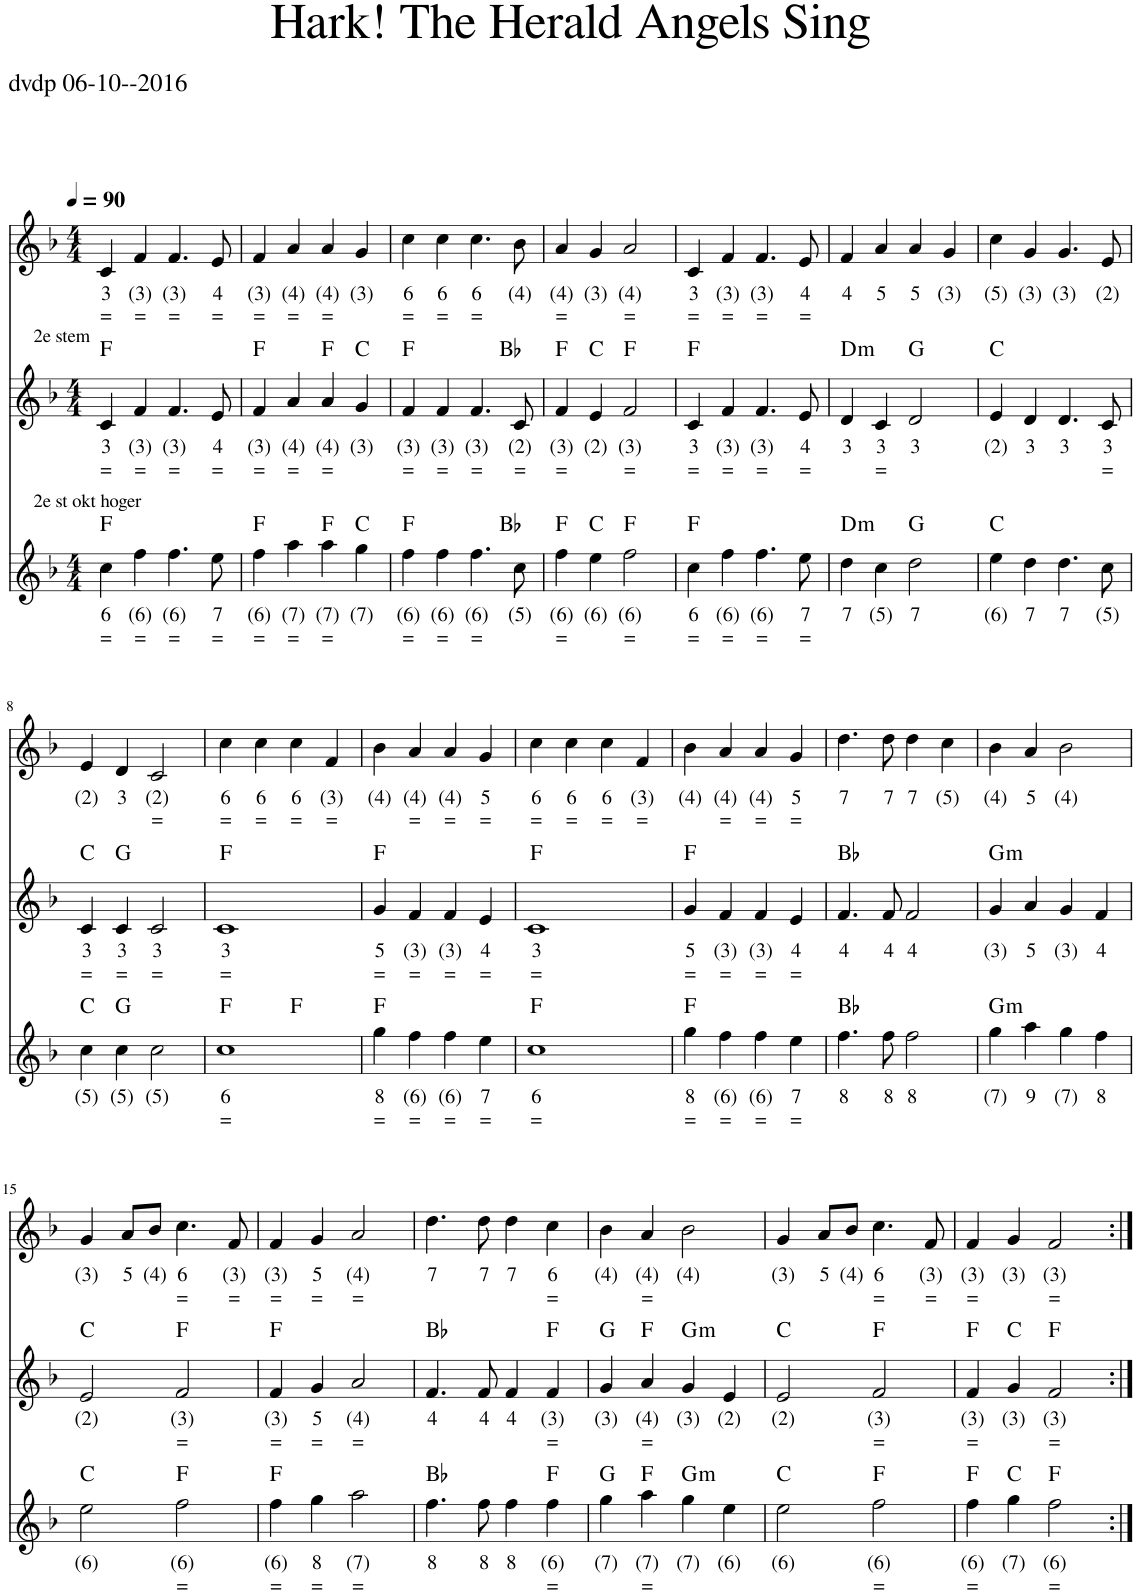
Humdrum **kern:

**kern	**text	**text	**kern	**text	**text	**harte	**kern	**text	**text
*part3	*part3	*part3	*part2	*part2	*part2	*part2	*part1	*part1	*part1
*staff3	*staff3	*staff3	*staff2	*staff2	*staff2	*	*staff1	*staff1	*staff1
*I"Stem	*	*	*I"Stem	*	*	*	*I"Stem	*	*
*clefG2	*	*	*clefG2	*	*	*	*clefG2	*	*
*k[b-]	*	*	*k[b-]	*	*	*	*k[b-]	*	*
*M4/4	*	*	*M4/4	*	*	*	*M4/4	*	*
*MM90	*	*	*MM90	*	*	*	*MM90	*	*
=1	=1	=1	=1	=1	=1	=1	=1	=1	=1
!	!	!	!LO:TX:a:t=2e stem	!	!	!	!	!	!
!LO:TX:a:t=2e st okt hoger	!	!	!	!	!	!	!	!	!
!	!LO:LY:b	!LO:LY:b	!	!LO:LY:b	!LO:LY:b	!	!	!LO:LY:b	!LO:LY:b
4cc\	6	=	4c/	3	=	F:maj	4c/	3	=
!	!LO:LY:b	!LO:LY:b	!	!LO:LY:b	!LO:LY:b	!	!	!LO:LY:b	!LO:LY:b
4ff\	(6)	=	4f/	(3)	=	.	4f/	(3)	=
!	!LO:LY:b	!LO:LY:b	!	!LO:LY:b	!LO:LY:b	!	!	!LO:LY:b	!LO:LY:b
4.ff\	(6)	=	4.f/	(3)	=	.	4.f/	(3)	=
!	!LO:LY:b	!LO:LY:b	!	!LO:LY:b	!LO:LY:b	!	!	!LO:LY:b	!LO:LY:b
8ee\	7	=	8e/	4	=	.	8e/	4	=
=2	=2	=2	=2	=2	=2	=2	=2	=2	=2
!	!LO:LY:b	!LO:LY:b	!	!LO:LY:b	!LO:LY:b	!	!	!LO:LY:b	!LO:LY:b
4ff\	(6)	=	4f/	(3)	=	F:maj	4f/	(3)	=
!	!LO:LY:b	!LO:LY:b	!	!LO:LY:b	!LO:LY:b	!	!	!LO:LY:b	!LO:LY:b
4aa\	(7)	=	4a/	(4)	=	.	4a/	(4)	=
!	!LO:LY:b	!LO:LY:b	!	!LO:LY:b	!LO:LY:b	!	!	!LO:LY:b	!LO:LY:b
4aa\	(7)	=	4a/	(4)	=	F:maj	4a/	(4)	=
!	!LO:LY:b	!	!	!LO:LY:b	!	!	!	!LO:LY:b	!
4gg\	(7)	.	4g/	(3)	.	C:maj	4g/	(3)	.
=3	=3	=3	=3	=3	=3	=3	=3	=3	=3
!	!LO:LY:b	!LO:LY:b	!	!LO:LY:b	!LO:LY:b	!	!	!LO:LY:b	!LO:LY:b
*	*	*	*^	*	*	*	*	*	*
4ff\	(6)	=	4f/	2.ryy	(3)	=	F:maj	4cc\	6	=
!	!LO:LY:b	!LO:LY:b	!	!	!LO:LY:b	!LO:LY:b	!	!	!LO:LY:b	!LO:LY:b
4ff\	(6)	=	4f/	.	(3)	=	.	4cc\	6	=
!	!LO:LY:b	!LO:LY:b	!	!	!LO:LY:b	!LO:LY:b	!	!	!LO:LY:b	!LO:LY:b
4.ff\	(6)	=	4.f/	.	(3)	=	.	4.cc\	6	=
.	.	.	.	4ryy	.	.	Bb:maj	.	.	.
!	!LO:LY:b	!	!	!	!LO:LY:b	!LO:LY:b	!	!	!LO:LY:b	!
8cc\	(5)	.	8c/	.	(2)	=	.	8b-\	(4)	.
=4	=4	=4	=4	=4	=4	=4	=4	=4	=4	=4
!	!LO:LY:b	!LO:LY:b	!	!	!LO:LY:b	!LO:LY:b	!	!	!LO:LY:b	!LO:LY:b
*	*	*	*v	*v	*	*	*	*	*	*
4ff\	(6)	=	4f/	(3)	=	F:maj	4a/	(4)	=
!	!LO:LY:b	!	!	!LO:LY:b	!	!	!	!LO:LY:b	!
4ee\	(6)	.	4e/	(2)	.	C:maj	4g/	(3)	.
!	!LO:LY:b	!LO:LY:b	!	!LO:LY:b	!LO:LY:b	!	!	!LO:LY:b	!LO:LY:b
2ff\	(6)	=	2f/	(3)	=	F:maj	2a/	(4)	=
=5	=5	=5	=5	=5	=5	=5	=5	=5	=5
!	!LO:LY:b	!LO:LY:b	!	!LO:LY:b	!LO:LY:b	!	!	!LO:LY:b	!LO:LY:b
4cc\	6	=	4c/	3	=	F:maj	4c/	3	=
!	!LO:LY:b	!LO:LY:b	!	!LO:LY:b	!LO:LY:b	!	!	!LO:LY:b	!LO:LY:b
4ff\	(6)	=	4f/	(3)	=	.	4f/	(3)	=
!	!LO:LY:b	!LO:LY:b	!	!LO:LY:b	!LO:LY:b	!	!	!LO:LY:b	!LO:LY:b
4.ff\	(6)	=	4.f/	(3)	=	.	4.f/	(3)	=
!	!LO:LY:b	!LO:LY:b	!	!LO:LY:b	!LO:LY:b	!	!	!LO:LY:b	!LO:LY:b
8ee\	7	=	8e/	4	=	.	8e/	4	=
=6	=6	=6	=6	=6	=6	=6	=6	=6	=6
!	!LO:LY:b	!	!	!LO:LY:b	!	!LO:H:kt=m	!	!LO:LY:b	!
4dd\	7	.	4d/	3	.	D:min	4f/	4	.
!	!LO:LY:b	!	!	!LO:LY:b	!LO:LY:b	!	!	!LO:LY:b	!
4cc\	(5)	.	4c/	3	=	.	4a/	5	.
!	!LO:LY:b	!	!	!LO:LY:b	!	!	!	!LO:LY:b	!
2dd\	7	.	2d/	3	.	G:maj	4a/	5	.
!	!	!	!	!	!	!	!	!LO:LY:b	!
.	.	.	.	.	.	.	4g/	(3)	.
=7	=7	=7	=7	=7	=7	=7	=7	=7	=7
!	!LO:LY:b	!	!	!LO:LY:b	!	!	!	!LO:LY:b	!
4ee\	(6)	.	4e/	(2)	.	C:maj	4cc\	(5)	.
!	!LO:LY:b	!	!	!LO:LY:b	!	!	!	!LO:LY:b	!
4dd\	7	.	4d/	3	.	.	4g/	(3)	.
!	!LO:LY:b	!	!	!LO:LY:b	!	!	!	!LO:LY:b	!
4.dd\	7	.	4.d/	3	.	.	4.g/	(3)	.
!	!LO:LY:b	!	!	!LO:LY:b	!LO:LY:b	!	!	!LO:LY:b	!
8cc\	(5)	.	8c/	3	=	.	8e/	(2)	.
!!LO:LB:g=z
=8	=8	=8	=8	=8	=8	=8	=8	=8	=8
!	!LO:LY:b	!	!	!LO:LY:b	!LO:LY:b	!	!	!LO:LY:b	!
4cc\	(5)	.	4c/	3	=	C:maj	4e/	(2)	.
!	!LO:LY:b	!	!	!LO:LY:b	!LO:LY:b	!	!	!LO:LY:b	!
4cc\	(5)	.	4c/	3	=	G:maj	4d/	3	.
!	!LO:LY:b	!	!	!LO:LY:b	!LO:LY:b	!	!	!LO:LY:b	!LO:LY:b
2cc\	(5)	.	2c/	3	=	.	2c/	(2)	=
=9	=9	=9	=9	=9	=9	=9	=9	=9	=9
!	!LO:LY:b	!LO:LY:b	!	!LO:LY:b	!LO:LY:b	!	!	!LO:LY:b	!LO:LY:b
1cc	6	=	1c	3	=	F:maj	4cc\	6	=
!	!	!	!	!	!	!	!	!LO:LY:b	!LO:LY:b
.	.	.	.	.	.	.	4cc\	6	=
!	!	!	!	!	!	!	!	!LO:LY:b	!LO:LY:b
.	.	.	.	.	.	.	4cc\	6	=
!	!	!	!	!	!	!	!	!LO:LY:b	!LO:LY:b
.	.	.	.	.	.	.	4f/	(3)	=
=10	=10	=10	=10	=10	=10	=10	=10	=10	=10
!	!LO:LY:b	!LO:LY:b	!	!LO:LY:b	!LO:LY:b	!	!	!LO:LY:b	!
4gg\	8	=	4g/	5	=	F:maj	4b-\	(4)	.
!	!LO:LY:b	!LO:LY:b	!	!LO:LY:b	!LO:LY:b	!	!	!LO:LY:b	!LO:LY:b
4ff\	(6)	=	4f/	(3)	=	.	4a/	(4)	=
!	!LO:LY:b	!LO:LY:b	!	!LO:LY:b	!LO:LY:b	!	!	!LO:LY:b	!LO:LY:b
4ff\	(6)	=	4f/	(3)	=	.	4a/	(4)	=
!	!LO:LY:b	!LO:LY:b	!	!LO:LY:b	!LO:LY:b	!	!	!LO:LY:b	!LO:LY:b
4ee\	7	=	4e/	4	=	.	4g/	5	=
=11	=11	=11	=11	=11	=11	=11	=11	=11	=11
!	!LO:LY:b	!LO:LY:b	!	!LO:LY:b	!LO:LY:b	!	!	!LO:LY:b	!LO:LY:b
1cc	6	=	1c	3	=	F:maj	4cc\	6	=
!	!	!	!	!	!	!	!	!LO:LY:b	!LO:LY:b
.	.	.	.	.	.	.	4cc\	6	=
!	!	!	!	!	!	!	!	!LO:LY:b	!LO:LY:b
.	.	.	.	.	.	.	4cc\	6	=
!	!	!	!	!	!	!	!	!LO:LY:b	!LO:LY:b
.	.	.	.	.	.	.	4f/	(3)	=
=12	=12	=12	=12	=12	=12	=12	=12	=12	=12
!	!LO:LY:b	!LO:LY:b	!	!LO:LY:b	!LO:LY:b	!	!	!LO:LY:b	!
4gg\	8	=	4g/	5	=	F:maj	4b-\	(4)	.
!	!LO:LY:b	!LO:LY:b	!	!LO:LY:b	!LO:LY:b	!	!	!LO:LY:b	!LO:LY:b
4ff\	(6)	=	4f/	(3)	=	.	4a/	(4)	=
!	!LO:LY:b	!LO:LY:b	!	!LO:LY:b	!LO:LY:b	!	!	!LO:LY:b	!LO:LY:b
4ff\	(6)	=	4f/	(3)	=	.	4a/	(4)	=
!	!LO:LY:b	!LO:LY:b	!	!LO:LY:b	!LO:LY:b	!	!	!LO:LY:b	!LO:LY:b
4ee\	7	=	4e/	4	=	.	4g/	5	=
=13	=13	=13	=13	=13	=13	=13	=13	=13	=13
!	!LO:LY:b	!	!	!LO:LY:b	!	!	!	!LO:LY:b	!
4.ff\	8	.	4.f/	4	.	Bb:maj	4.dd\	7	.
!	!LO:LY:b	!	!	!LO:LY:b	!	!	!	!LO:LY:b	!
8ff\	8	.	8f/	4	.	.	8dd\	7	.
!	!LO:LY:b	!	!	!LO:LY:b	!	!	!	!LO:LY:b	!
2ff\	8	.	2f/	4	.	.	4dd\	7	.
!	!	!	!	!	!	!	!	!LO:LY:b	!
.	.	.	.	.	.	.	4cc\	(5)	.
=14	=14	=14	=14	=14	=14	=14	=14	=14	=14
!	!LO:LY:b	!	!	!LO:LY:b	!	!LO:H:kt=m	!	!LO:LY:b	!
4gg\	(7)	.	4g/	(3)	.	G:min	4b-\	(4)	.
!	!LO:LY:b	!	!	!LO:LY:b	!	!	!	!LO:LY:b	!
4aa\	9	.	4a/	5	.	.	4a/	5	.
!	!LO:LY:b	!	!	!LO:LY:b	!	!	!	!LO:LY:b	!
4gg\	(7)	.	4g/	(3)	.	.	2b-\	(4)	.
!	!LO:LY:b	!	!	!LO:LY:b	!	!	!	!	!
4ff\	8	.	4f/	4	.	.	.	.	.
!!LO:LB:g=z
=15	=15	=15	=15	=15	=15	=15	=15	=15	=15
!	!LO:LY:b	!	!	!LO:LY:b	!	!	!	!LO:LY:b	!
2ee\	(6)	.	2e/	(2)	.	C:maj	4g/	(3)	.
!	!	!	!	!	!	!	!	!LO:LY:b	!
.	.	.	.	.	.	.	8a/L	5	.
!	!	!	!	!	!	!	!	!LO:LY:b	!
.	.	.	.	.	.	.	8b-/J	(4)	.
!	!LO:LY:b	!LO:LY:b	!	!LO:LY:b	!LO:LY:b	!	!	!LO:LY:b	!LO:LY:b
2ff\	(6)	=	2f/	(3)	=	F:maj	4.cc\	6	=
!	!	!	!	!	!	!	!	!LO:LY:b	!LO:LY:b
.	.	.	.	.	.	.	8f/	(3)	=
=16	=16	=16	=16	=16	=16	=16	=16	=16	=16
!	!LO:LY:b	!LO:LY:b	!	!LO:LY:b	!LO:LY:b	!	!	!LO:LY:b	!LO:LY:b
4ff\	(6)	=	4f/	(3)	=	F:maj	4f/	(3)	=
!	!LO:LY:b	!LO:LY:b	!	!LO:LY:b	!LO:LY:b	!	!	!LO:LY:b	!LO:LY:b
4gg\	8	=	4g/	5	=	.	4g/	5	=
!	!LO:LY:b	!LO:LY:b	!	!LO:LY:b	!LO:LY:b	!	!	!LO:LY:b	!LO:LY:b
2aa\	(7)	=	2a/	(4)	=	.	2a/	(4)	=
=17	=17	=17	=17	=17	=17	=17	=17	=17	=17
!	!LO:LY:b	!	!	!LO:LY:b	!	!	!	!LO:LY:b	!
4.ff\	8	.	4.f/	4	.	Bb:maj	4.dd\	7	.
!	!LO:LY:b	!	!	!LO:LY:b	!	!	!	!LO:LY:b	!
8ff\	8	.	8f/	4	.	.	8dd\	7	.
!	!LO:LY:b	!	!	!LO:LY:b	!	!	!	!LO:LY:b	!
4ff\	8	.	4f/	4	.	.	4dd\	7	.
!	!LO:LY:b	!LO:LY:b	!	!LO:LY:b	!LO:LY:b	!	!	!LO:LY:b	!LO:LY:b
4ff\	(6)	=	4f/	(3)	=	F:maj	4cc\	6	=
=18	=18	=18	=18	=18	=18	=18	=18	=18	=18
!	!LO:LY:b	!	!	!LO:LY:b	!	!	!	!LO:LY:b	!
4gg\	(7)	.	4g/	(3)	.	G:maj	4b-\	(4)	.
!	!LO:LY:b	!LO:LY:b	!	!LO:LY:b	!LO:LY:b	!	!	!LO:LY:b	!LO:LY:b
4aa\	(7)	=	4a/	(4)	=	F:maj	4a/	(4)	=
!	!LO:LY:b	!	!	!LO:LY:b	!	!LO:H:kt=m	!	!LO:LY:b	!
4gg\	(7)	.	4g/	(3)	.	G:min	2b-\	(4)	.
!	!LO:LY:b	!	!	!LO:LY:b	!	!	!	!	!
4ee\	(6)	.	4e/	(2)	.	.	.	.	.
=19	=19	=19	=19	=19	=19	=19	=19	=19	=19
!	!LO:LY:b	!	!	!LO:LY:b	!	!	!	!LO:LY:b	!
2ee\	(6)	.	2e/	(2)	.	C:maj	4g/	(3)	.
!	!	!	!	!	!	!	!	!LO:LY:b	!
.	.	.	.	.	.	.	8a/L	5	.
!	!	!	!	!	!	!	!	!LO:LY:b	!
.	.	.	.	.	.	.	8b-/J	(4)	.
!	!LO:LY:b	!LO:LY:b	!	!LO:LY:b	!LO:LY:b	!	!	!LO:LY:b	!LO:LY:b
2ff\	(6)	=	2f/	(3)	=	F:maj	4.cc\	6	=
!	!	!	!	!	!	!	!	!LO:LY:b	!LO:LY:b
.	.	.	.	.	.	.	8f/	(3)	=
=20	=20	=20	=20	=20	=20	=20	=20	=20	=20
!	!LO:LY:b	!LO:LY:b	!	!LO:LY:b	!LO:LY:b	!	!	!LO:LY:b	!LO:LY:b
4ff\	(6)	=	4f/	(3)	=	F:maj	4f/	(3)	=
!	!LO:LY:b	!	!	!LO:LY:b	!	!	!	!LO:LY:b	!
4gg\	(7)	.	4g/	(3)	.	C:maj	4g/	(3)	.
!	!LO:LY:b	!LO:LY:b	!	!LO:LY:b	!LO:LY:b	!	!	!LO:LY:b	!LO:LY:b
2ff\	(6)	=	2f/	(3)	=	F:maj	2f/	(3)	=
=:|!	=:|!	=:|!	=:|!	=:|!	=:|!	=:|!	=:|!	=:|!	=:|!
*-	*-	*-	*-	*-	*-	*-	*-	*-	*-
